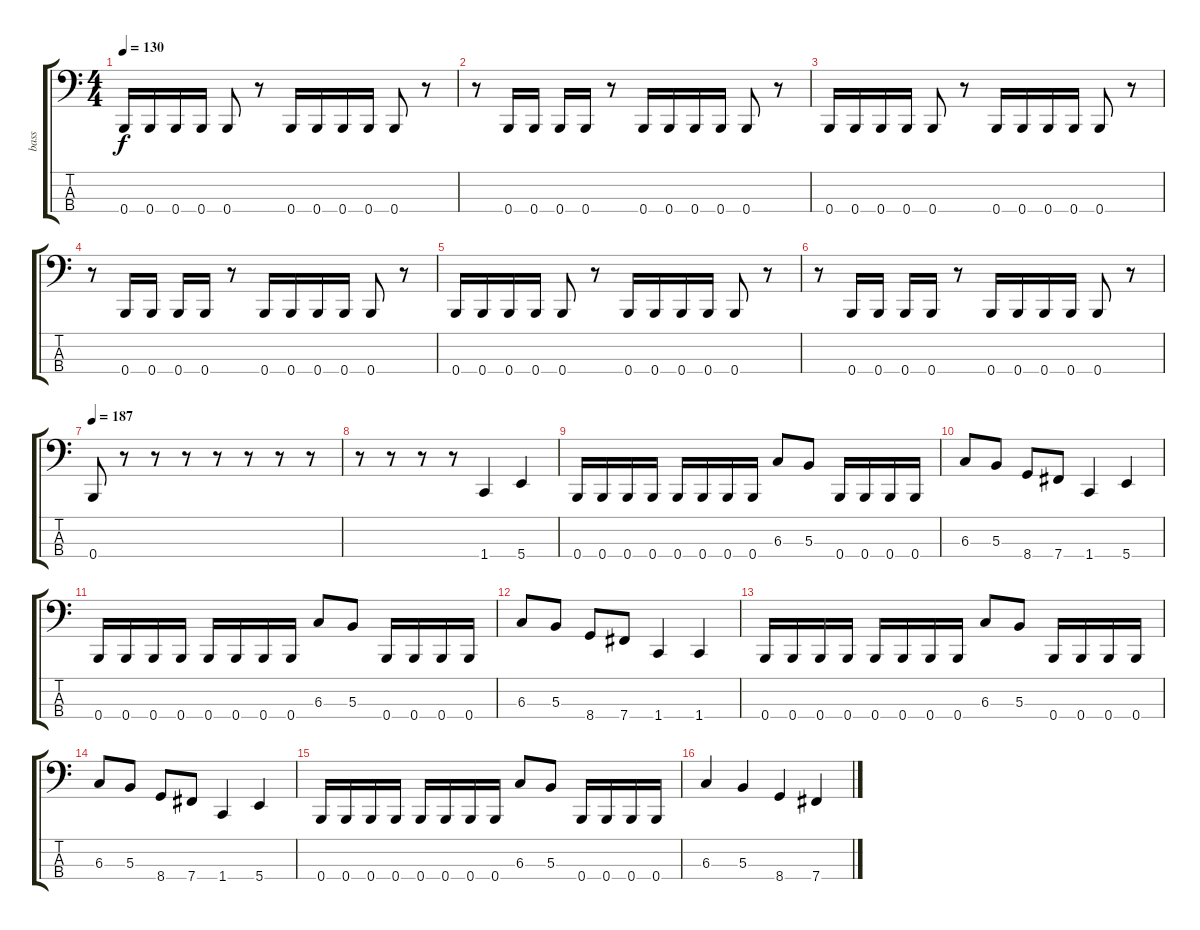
\track ("bass" "bass") {instrument electricbasspick}
\staff {score tabs}
\tuning (E2 B1 Gb1 B0) {hide}
\ts (4 4)
\tempo 130
\clef f4
\ks c
0.4.16{dy f} 0.4.16 0.4.16 0.4.16 0.4.8 r.8 0.4.16 0.4.16 0.4.16 0.4.16 0.4.8 r.8 |
r.8 0.4.16 0.4.16 0.4.16 0.4.16 r.8 0.4.16 0.4.16 0.4.16 0.4.16 0.4.8 r.8 |
0.4.16 0.4.16 0.4.16 0.4.16 0.4.8 r.8 0.4.16 0.4.16 0.4.16 0.4.16 0.4.8 r.8 |
r.8 0.4.16 0.4.16 0.4.16 0.4.16 r.8 0.4.16 0.4.16 0.4.16 0.4.16 0.4.8 r.8 |
0.4.16 0.4.16 0.4.16 0.4.16 0.4.8 r.8 0.4.16 0.4.16 0.4.16 0.4.16 0.4.8 r.8 |
r.8 0.4.16 0.4.16 0.4.16 0.4.16 r.8 0.4.16 0.4.16 0.4.16 0.4.16 0.4.8 r.8 |
\tempo 187
0.4.8 r.8 r.8 r.8 r.8 r.8 r.8 r.8 |
r.8 r.8 r.8 r.8 1.4.4 5.4.4 |
0.4.16 0.4.16 0.4.16 0.4.16 0.4.16 0.4.16 0.4.16 0.4.16 6.3.8 5.3.8 0.4.16 0.4.16 0.4.16 0.4.16 |
6.3.8 5.3.8 8.4.8 7.4.8 1.4.4 5.4.4 |
0.4.16 0.4.16 0.4.16 0.4.16 0.4.16 0.4.16 0.4.16 0.4.16 6.3.8 5.3.8 0.4.16 0.4.16 0.4.16 0.4.16 |
6.3.8 5.3.8 8.4.8 7.4.8 1.4.4 1.4.4 |
0.4.16 0.4.16 0.4.16 0.4.16 0.4.16 0.4.16 0.4.16 0.4.16 6.3.8 5.3.8 0.4.16 0.4.16 0.4.16 0.4.16 |
6.3.8 5.3.8 8.4.8 7.4.8 1.4.4 5.4.4 |
0.4.16 0.4.16 0.4.16 0.4.16 0.4.16 0.4.16 0.4.16 0.4.16 6.3.8 5.3.8 0.4.16 0.4.16 0.4.16 0.4.16 |
6.3.4 5.3.4 8.4.4 7.4.4
